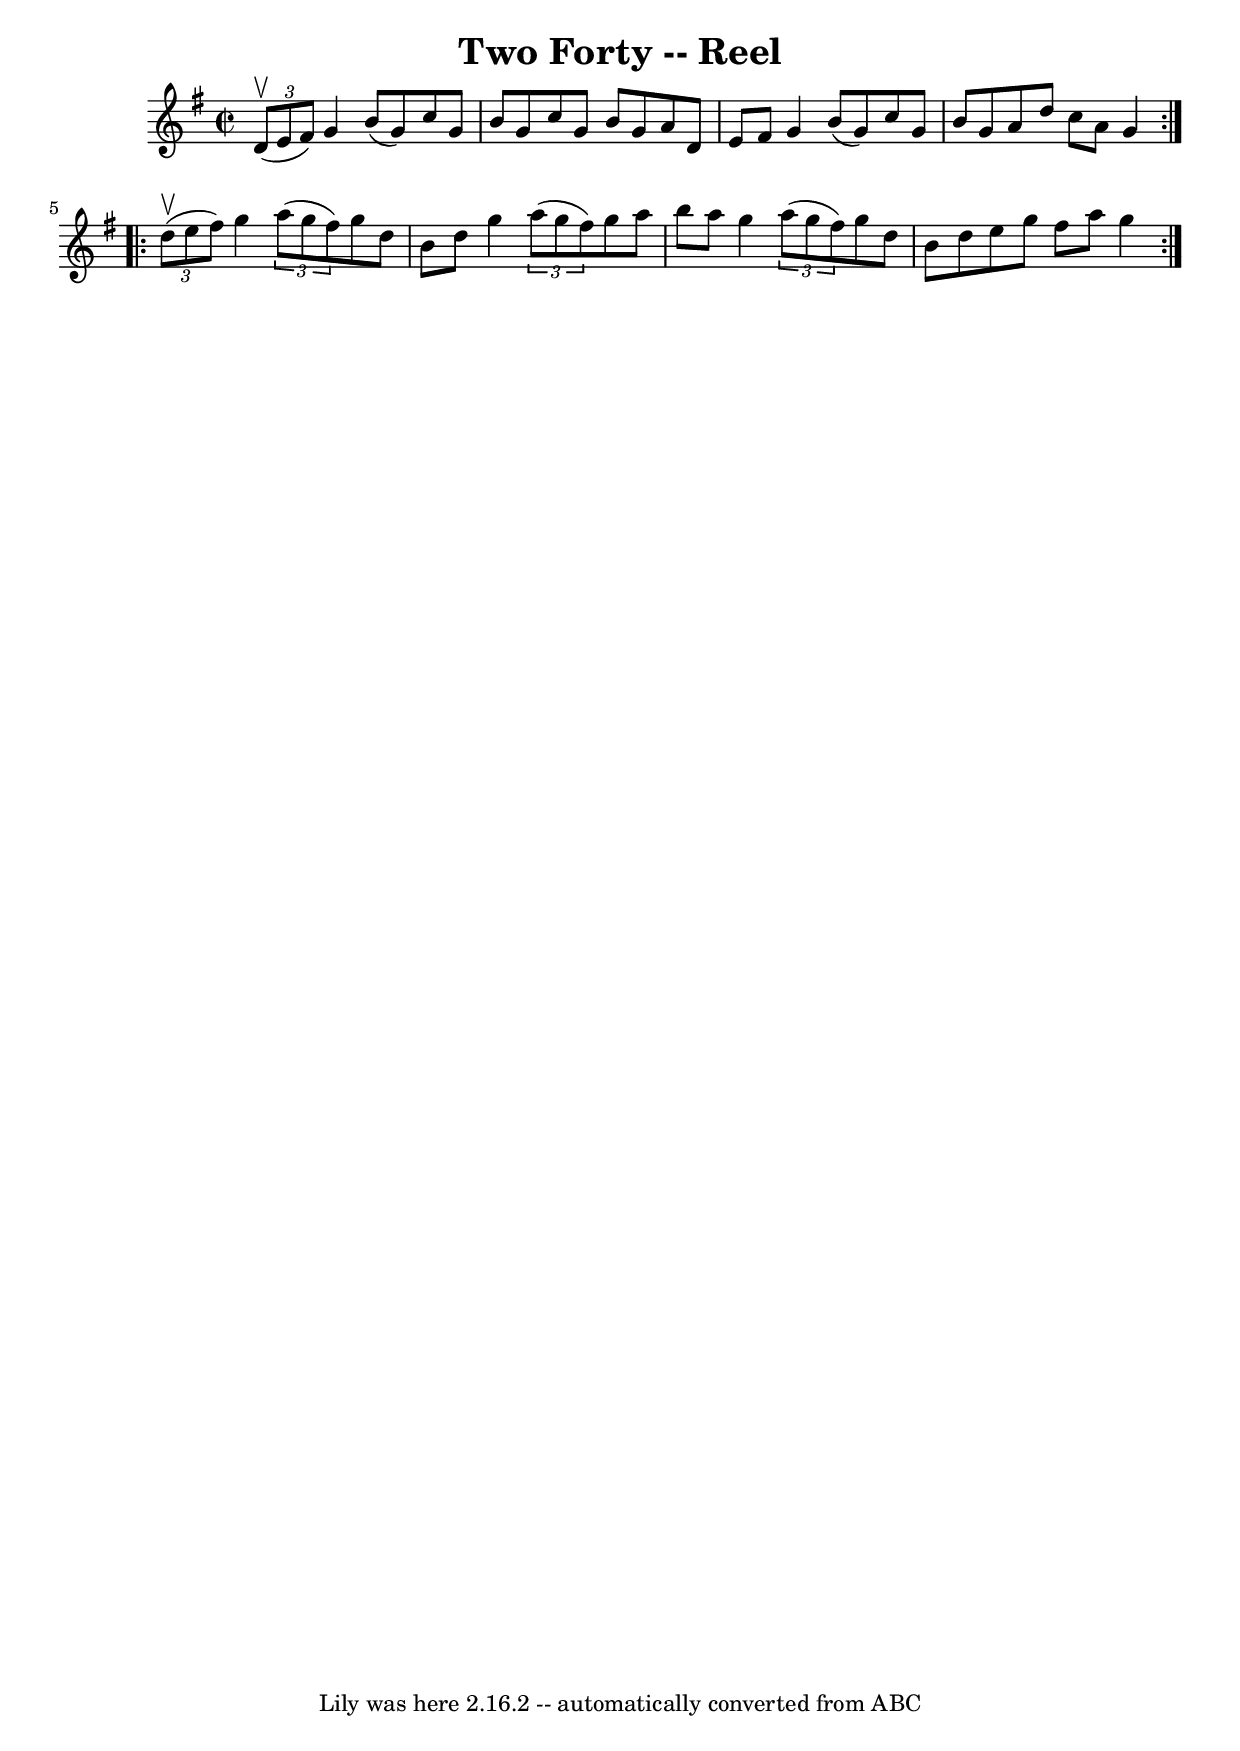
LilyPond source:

\version "2.16.2"
\include "Mammoth.ily"
\header {
  %% book = "Ryan's Mammoth Collection"
 crossRefNumber = "1"
 footnotes = "\\\\148"
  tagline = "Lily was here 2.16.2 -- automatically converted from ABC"
  title = "Two Forty -- Reel"

}
voicedefault =  {



  \repeat volta 2 {

    \override Staff.TimeSignature #'style = #'C
    \time 2/2 
    \key g \major
    \times 2/3 { d'8^\upbow(e'8 fis'8)  	       }   |
 g'4 b'8 (g'8) c''8 g'8 b'8 g'8    |
 c''8 g'8 b'8 g'8 a'8 d'8 e'8 fis'8     |
 g'4 b'8 (g'8) c''8 g'8 b'8 g'8     |
 a'8 d''8 c''8   
 a'8 g'4    
  } 
  \repeat volta 2 {
    \times 2/3 { d''8^\upbow(e''8    
		 fis''8)  	       }  |
 g''4    \times 2/3 { a''8 (g''8 fis''8) 
		       } g''8 d''8 b'8 d''8     |
 g''4    \times 2/3 { a''8 (g''8  
			 fis''8)  		       } g''8 a''8 b''8 a''8     |
 g''4    
    \times 2/3 { a''8 (g''8 fis''8)  	       } g''8 d''8 b'8 d''8      |
 e''8 g''8 fis''8 a''8 g''4    
  }   

}

\score{
  <<

    \context Staff="default"
    {
      \voicedefault 
      
    }

  >>
  \layout {
    
  }
  \midi {
  }

}
